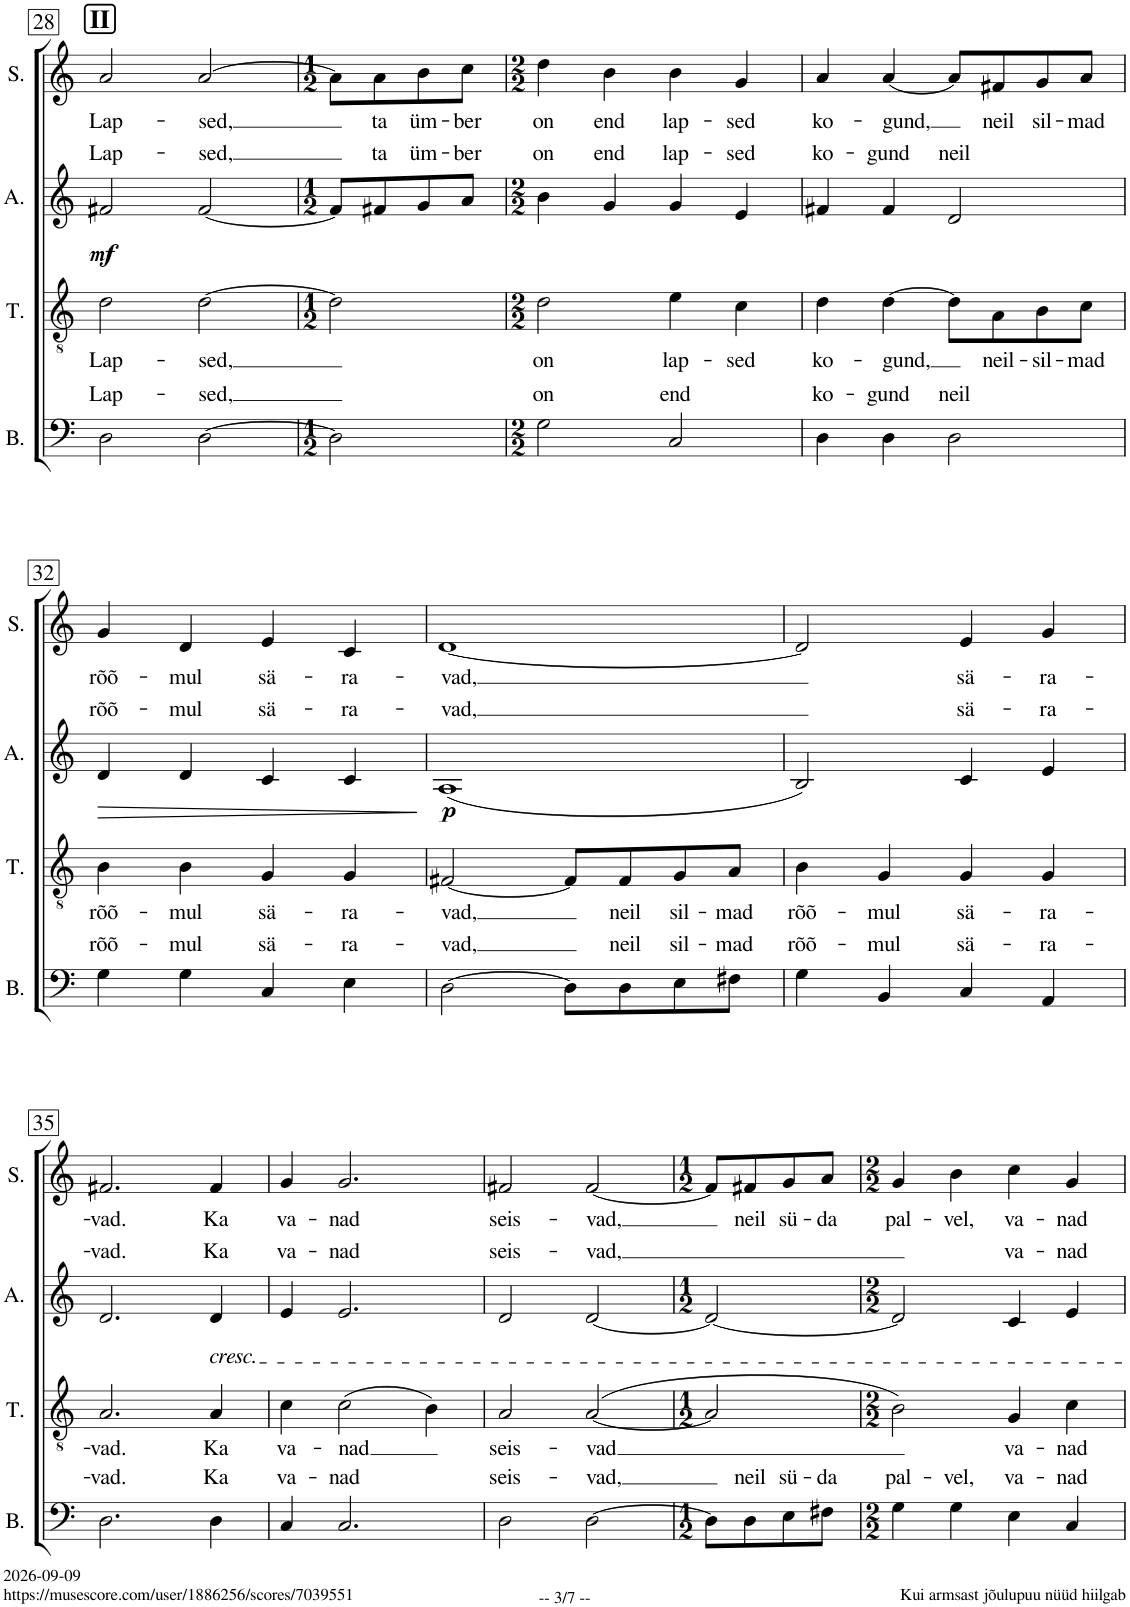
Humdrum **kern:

**kern	**text	**kern	**text	**dynam	**kern	**text	**kern	**text
*part4	*part4	*part3	*part3	*part3	*part2	*part2	*part1	*part1
*staff4	*staff4	*staff3	*staff3	*staff3	*staff2	*staff2	*staff1	*staff1
*I"Bass	*	*I"Tenor	*	*	*I"Alto	*	*I"Soprano	*
*I'B.	*	*I'T.	*	*	*I'A.	*	*I'S.	*
!!LO:PB:g=z
*clefF4	*	*clefGv2	*	*	*clefG2	*	*clefG2	*
*	*	*	*	*	*Trd1c2	*	*	*
*k[]	*	*k[]	*	*	*k[]	*	*k[]	*
*M2/2	*	*M2/2	*	*	*M2/2	*	*M2/2	*
!!LO:REH:place=s1:a:B:cj:fs=14:t=II
=28	=28	=28	=28	=28	=28	=28	=28	=28
!	!LO:LY:a	!	!LO:LY:b	!LO:DY:a	!	!LO:LY:a	!	!LO:LY:b
2D\	Lap-	2d\	Lap-	mf	2f#X/	Lap-	2a/	Lap-
!	!LO:LY:a	!	!LO:LY:b	!	!	!LO:LY:a	!	!LO:LY:b
[2D\	-sed,	[2d\	-sed,	.	[2f#/	-sed,	[2a/	-sed,
=29	=29	=29	=29	=29	=29	=29	=29	=29
*M1/2	*	*M1/2	*	*	*M1/2	*	*M1/2	*
2D\]	.	2d\]	.	.	8f#/L]	.	8a\L]	.
!	!	!	!	!	!	!LO:LY:a	!	!LO:LY:b
.	.	.	.	.	8f#X/	ta	8a\	ta
!	!	!	!	!	!	!LO:LY:a	!	!LO:LY:b
.	.	.	.	.	8g/	üm-	8b\	üm-
!	!	!	!	!	!	!LO:LY:a	!	!LO:LY:b
.	.	.	.	.	8a/J	-ber	8cc\J	-ber
=30	=30	=30	=30	=30	=30	=30	=30	=30
*M2/2	*	*M2/2	*	*	*M2/2	*	*M2/2	*
!	!LO:LY:a	!	!LO:LY:b	!	!	!LO:LY:a	!	!LO:LY:b
2G\	on	2d\	on	.	4b\	on	4dd\	on
!	!	!	!	!	!	!LO:LY:a	!	!LO:LY:b
.	.	.	.	.	4g/	end	4b\	end
!	!LO:LY:a	!	!LO:LY:b	!	!	!LO:LY:a	!	!LO:LY:b
2C/	end	4e\	lap-	.	4g/	lap-	4b\	lap-
!	!	!	!LO:LY:b	!	!	!LO:LY:a	!	!LO:LY:b
.	.	4c\	-sed	.	4e/	-sed	4g/	-sed
=31	=31	=31	=31	=31	=31	=31	=31	=31
!	!LO:LY:a	!	!LO:LY:b	!	!	!LO:LY:a	!	!LO:LY:b
4D\	ko-	4d\	ko-	.	4f#X/	ko-	4a/	ko-
!	!LO:LY:a	!	!LO:LY:b	!	!	!LO:LY:a	!	!LO:LY:b
4D\	-gund	[4d\	-gund,	.	4f#/	-gund	[4a/	-gund,
!	!LO:LY:a	!	!	!	!	!LO:LY:a	!	!
2D\	neil	8d\L]	.	.	2d/	neil	8a/L]	.
!	!	!	!LO:LY:b	!	!	!	!	!LO:LY:b
.	.	8A\	neil-	.	.	.	8f#X/	neil
!	!	!	!LO:LY:b	!	!	!	!	!LO:LY:b
.	.	8B\	-sil-	.	.	.	8g/	sil-
!	!	!	!LO:LY:b	!	!	!	!	!LO:LY:b
.	.	8c\J	-mad	.	.	.	8a/J	-mad
!!LO:LB:g=z
=32	=32	=32	=32	=32	=32	=32	=32	=32
!	!LO:LY:a	!	!LO:LY:b	!LO:HP:b	!	!LO:LY:a	!	!LO:LY:b
4G\	rõõ-	4B\	rõõ-	>	4d/	rõõ-	4g/	rõõ-
!	!LO:LY:a	!	!LO:LY:b	!	!	!LO:LY:a	!	!LO:LY:b
4G\	-mul	4B\	-mul	.	4d/	-mul	4d/	-mul
!	!LO:LY:a	!	!LO:LY:b	!	!	!LO:LY:a	!	!LO:LY:b
4C/	sä-	4G/	sä-	.	4c/	sä-	4e/	sä-
!	!LO:LY:a	!	!LO:LY:b	!	!	!LO:LY:a	!	!LO:LY:b
4E\	-ra-	4G/	-ra-	.	4c/	-ra-	4c/	-ra-
.	.	.	.	]	.	.	.	.
=33	=33	=33	=33	=33	=33	=33	=33	=33
!	!LO:LY:a	!	!LO:LY:b	!LO:DY:a	!	!LO:LY:a	!	!LO:LY:b
[2D\	-vad,	[2F#X/	-vad,	p	(1A	-vad,	[1d	-vad,
8D\L]	.	8F#/L]	.	.	.	.	.	.
!	!LO:LY:a	!	!LO:LY:b	!	!	!	!	!
8D\	neil	8F#/	neil	.	.	.	.	.
!	!LO:LY:a	!	!LO:LY:b	!	!	!	!	!
8E\	sil-	8G/	sil-	.	.	.	.	.
!	!LO:LY:a	!	!LO:LY:b	!	!	!	!	!
8F#X\J	-mad	8A/J	-mad	.	.	.	.	.
=34	=34	=34	=34	=34	=34	=34	=34	=34
!	!LO:LY:a	!	!LO:LY:b	!	!	!	!	!
4G\	rõõ-	4B\	rõõ-	.	2B/)	.	2d/]	.
!	!LO:LY:a	!	!LO:LY:b	!	!	!	!	!
4BB/	-mul	4G/	-mul	.	.	.	.	.
!	!LO:LY:a	!	!LO:LY:b	!	!	!LO:LY:a	!	!LO:LY:b
4C/	sä-	4G/	sä-	.	4c/	sä-	4e/	sä-
!	!LO:LY:a	!	!LO:LY:b	!	!	!LO:LY:a	!	!LO:LY:b
4AA/	-ra-	4G/	-ra-	.	4e/	-ra-	4g/	-ra-
!!LO:LB:g=z
=35	=35	=35	=35	=35	=35	=35	=35	=35
!	!LO:LY:a	!	!LO:LY:b	!	!	!LO:LY:a	!	!LO:LY:b
2.D\	-vad.	2.A/	-vad.	.	2.d/	-vad.	2.f#X/	-vad.
!	!	!LO:TX:a:i:t=cresc.	!	!	!	!	!	!
!	!LO:LY:a	!	!LO:LY:b	!	!	!LO:LY:a	!	!LO:LY:b
4D\	Ka	4A/	Ka	.	4d/	Ka	4f#/	Ka
=36	=36	=36	=36	=36	=36	=36	=36	=36
!	!LO:LY:a	!	!LO:LY:b	!	!	!LO:LY:a	!	!LO:LY:b
4C/	va-	4c\	va-	.	4e/	va-	4g/	va-
!	!LO:LY:a	!	!LO:LY:b	!	!	!LO:LY:a	!	!LO:LY:b
2.C/	-nad	(2c\	-nad	.	2.e/	-nad	2.g/	-nad
.	.	4B\)	.	.	.	.	.	.
=37	=37	=37	=37	=37	=37	=37	=37	=37
!	!LO:LY:a	!	!LO:LY:b	!	!	!LO:LY:a	!	!LO:LY:b
2D\	seis-	2A/	seis-	.	2d/	seis-	2f#X/	seis-
!	!LO:LY:a	!	!LO:LY:b	!	!	!LO:LY:a	!	!LO:LY:b
[2D\	-vad,	([2A/	-vad	.	[2d/	-vad,	[2f#/	-vad,
=38	=38	=38	=38	=38	=38	=38	=38	=38
*M1/2	*	*M1/2	*	*	*M1/2	*	*M1/2	*
8D\L]	.	2A/]	.	.	2d/_	.	8f#/L]	.
!	!LO:LY:a	!	!	!	!	!	!	!LO:LY:b
8D\	neil	.	.	.	.	.	8f#X/	neil
!	!LO:LY:a	!	!	!	!	!	!	!LO:LY:b
8E\	sü-	.	.	.	.	.	8g/	sü-
!	!LO:LY:a	!	!	!	!	!	!	!LO:LY:b
8F#X\J	-da	.	.	.	.	.	8a/J	-da
=39	=39	=39	=39	=39	=39	=39	=39	=39
*M2/2	*	*M2/2	*	*	*M2/2	*	*M2/2	*
!	!LO:LY:a	!	!	!	!	!	!	!LO:LY:b
4G\	pal-	2B\)	.	.	2d/]	.	4g/	pal-
!	!LO:LY:a	!	!	!	!	!	!	!LO:LY:b
4G\	-vel,	.	.	.	.	.	4b\	-vel,
!	!LO:LY:a	!	!LO:LY:b	!	!	!LO:LY:a	!	!LO:LY:b
4E\	va-	4G/	va-	.	4c/	va-	4cc\	va-
!	!LO:LY:a	!	!LO:LY:b	!	!	!LO:LY:a	!	!LO:LY:b
4C/	-nad	4c\	-nad	.	4e/	-nad	4g/	-nad
=	=	=	=	=	=	=	=	=
*-	*-	*-	*-	*-	*-	*-	*-	*-
